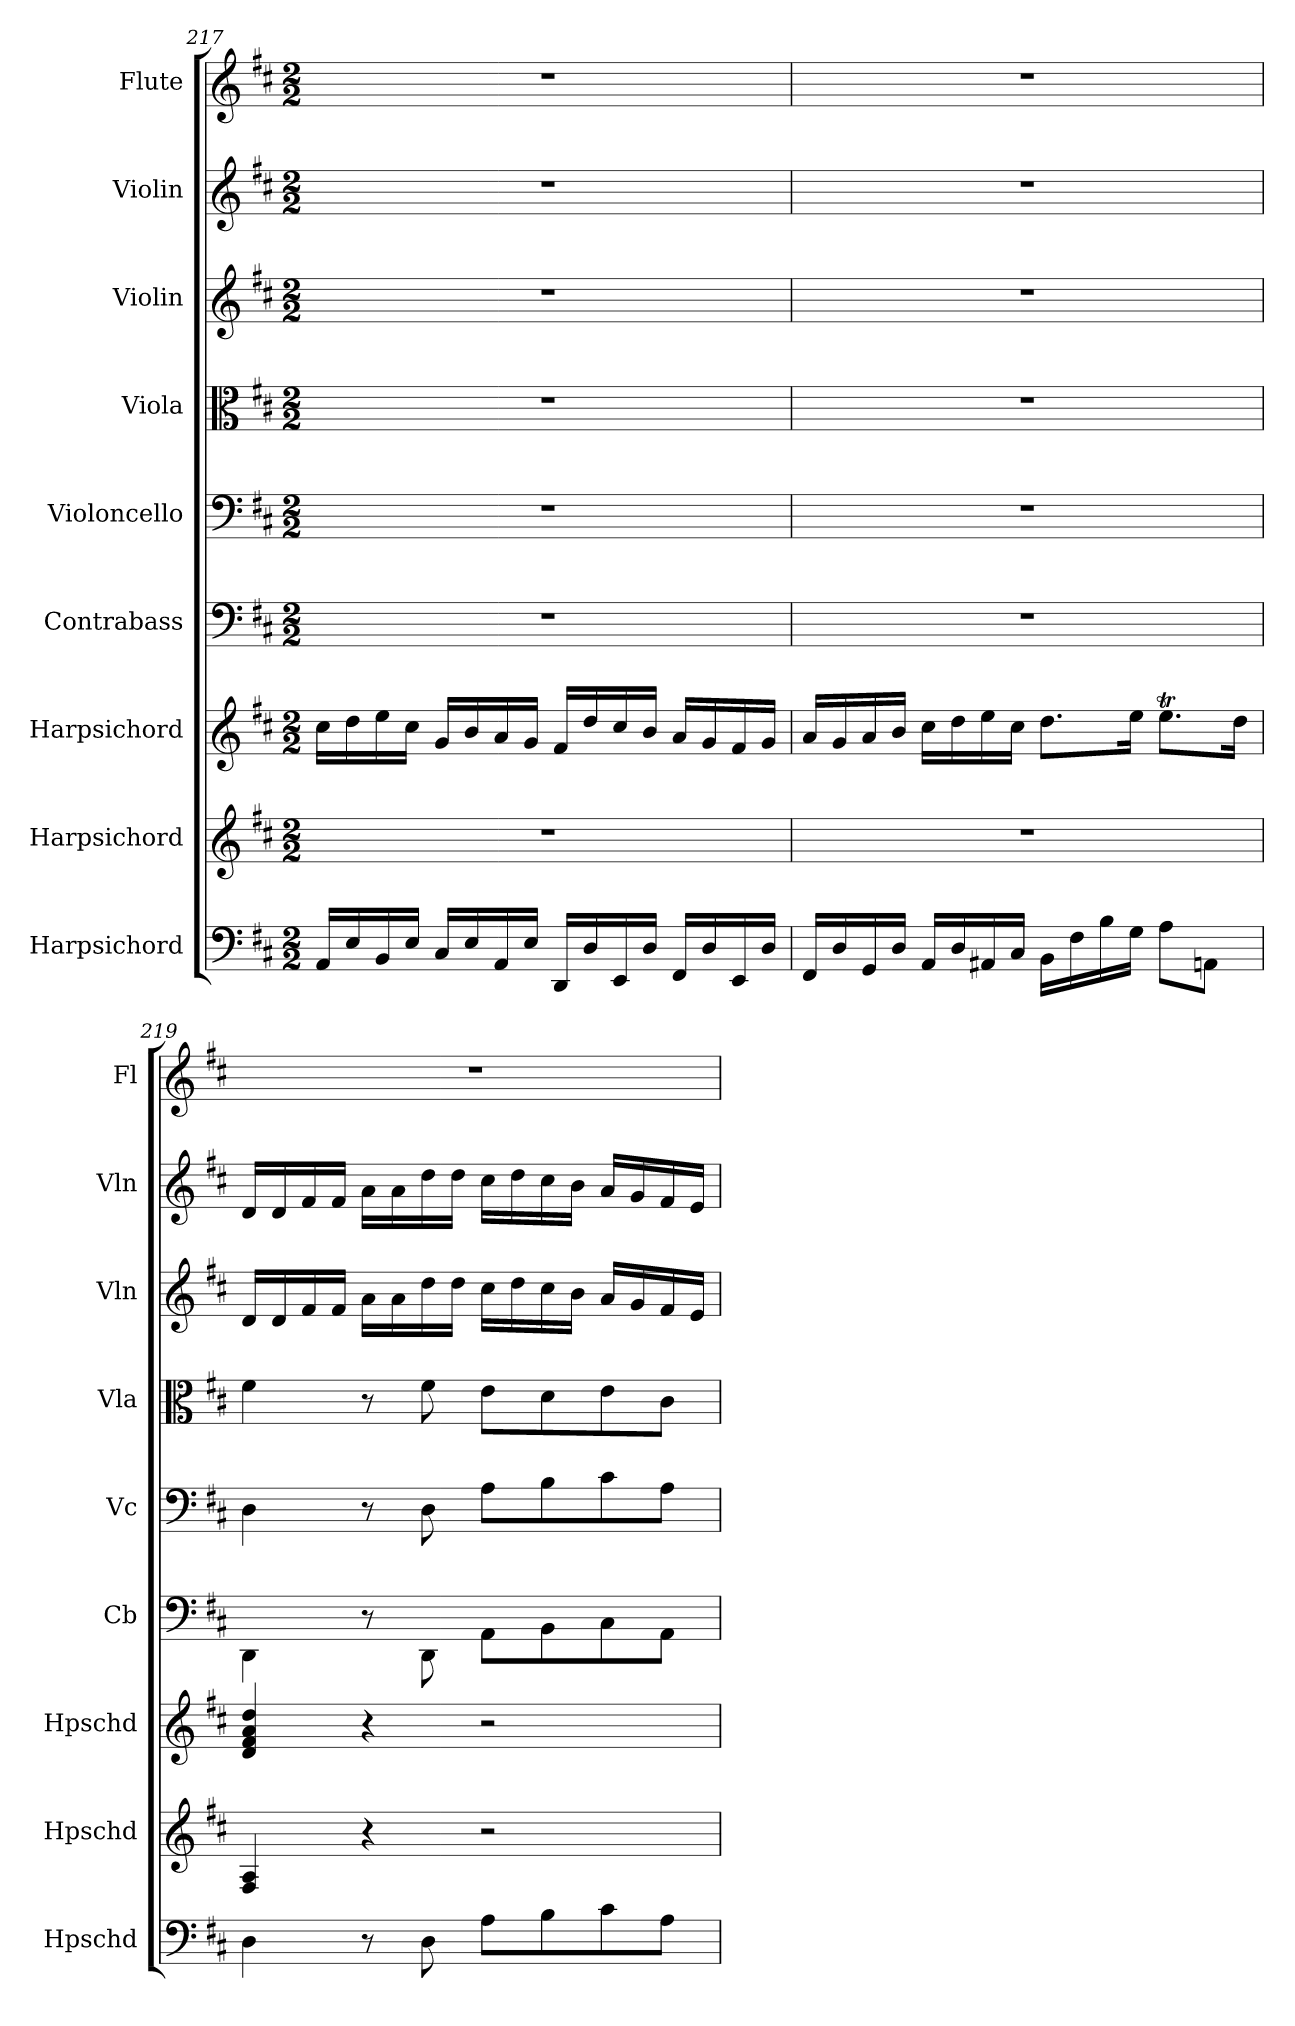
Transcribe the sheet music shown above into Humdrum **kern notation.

**kern	**kern	**kern	**kern	**kern	**kern	**kern	**kern	**kern
*part9	*part8	*part7	*part6	*part5	*part4	*part3	*part2	*part1
*staff9	*staff8	*staff7	*staff6	*staff5	*staff4	*staff3	*staff2	*staff1
*I"Harpsichord	*I"Harpsichord	*I"Harpsichord	*I"Contrabass	*I"Violoncello	*I"Viola	*I"Violin	*I"Violin	*I"Flute
*I'Hpschd	*I'Hpschd	*I'Hpschd	*I'Cb	*I'Vc	*I'Vla	*I'Vln	*I'Vln	*I'Fl
*clefF4	*clefG2	*clefG2	*clefF4	*clefF4	*clefC3	*clefG2	*clefG2	*clefG2
*k[f#c#]	*k[f#c#]	*k[f#c#]	*k[f#c#]	*k[f#c#]	*k[f#c#]	*k[f#c#]	*k[f#c#]	*k[f#c#]
*D:	*D:	*D:	*D:	*D:	*D:	*D:	*D:	*D:
*M2/2	*M2/2	*M2/2	*M2/2	*M2/2	*M2/2	*M2/2	*M2/2	*M2/2
=217	=217	=217	=217	=217	=217	=217	=217	=217
16AA/LL	1r	16cc#\LL	1r	1r	1r	1r	1r	1r
16E/	.	16dd\	.	.	.	.	.	.
16BB/	.	16ee\	.	.	.	.	.	.
16E/JJ	.	16cc#\JJ	.	.	.	.	.	.
16C#/LL	.	16g/LL	.	.	.	.	.	.
16E/	.	16b/	.	.	.	.	.	.
16AA/	.	16a/	.	.	.	.	.	.
16E/JJ	.	16g/JJ	.	.	.	.	.	.
16DD/LL	.	16f#/LL	.	.	.	.	.	.
16D/	.	16dd/	.	.	.	.	.	.
16EE/	.	16cc#/	.	.	.	.	.	.
16D/JJ	.	16b/JJ	.	.	.	.	.	.
16FF#/LL	.	16a/LL	.	.	.	.	.	.
16D/	.	16g/	.	.	.	.	.	.
16EE/	.	16f#/	.	.	.	.	.	.
16D/JJ	.	16g/JJ	.	.	.	.	.	.
=218	=218	=218	=218	=218	=218	=218	=218	=218
16FF#/LL	1r	16a/LL	1r	1r	1r	1r	1r	1r
16D/	.	16g/	.	.	.	.	.	.
16GG/	.	16a/	.	.	.	.	.	.
16D/JJ	.	16b/JJ	.	.	.	.	.	.
16AA/LL	.	16cc#\LL	.	.	.	.	.	.
16D/	.	16dd\	.	.	.	.	.	.
16AA#X/	.	16ee\	.	.	.	.	.	.
16C#/JJ	.	16cc#\JJ	.	.	.	.	.	.
16BB\LL	.	8.dd\L	.	.	.	.	.	.
16F#\	.	.	.	.	.	.	.	.
16B\	.	.	.	.	.	.	.	.
16G\JJ	.	16ee\Jk	.	.	.	.	.	.
8A\L	.	8.eeT\L	.	.	.	.	.	.
8AAn\J	.	.	.	.	.	.	.	.
.	.	16dd\Jk	.	.	.	.	.	.
=219	=219	=219	=219	=219	=219	=219	=219	=219
4D\	4F#/ 4A/	4d/ 4f#/ 4a/ 4dd/	4DD\	4D\	4f#\	16d/LL	16d/LL	1r
.	.	.	.	.	.	16d/	16d/	.
.	.	.	.	.	.	16f#/	16f#/	.
.	.	.	.	.	.	16f#/JJ	16f#/JJ	.
8r	4r	4r	8r	8r	8r	16a\LL	16a\LL	.
.	.	.	.	.	.	16a\	16a\	.
8D\	.	.	8DD\	8D\	8f#\	16dd\	16dd\	.
.	.	.	.	.	.	16dd\JJ	16dd\JJ	.
8A\L	2r	2r	8AA\L	8A\L	8e\L	16cc#\LL	16cc#\LL	.
.	.	.	.	.	.	16dd\	16dd\	.
8B\	.	.	8BB\	8B\	8d\	16cc#\	16cc#\	.
.	.	.	.	.	.	16b\JJ	16b\JJ	.
8c#\	.	.	8C#\	8c#\	8e\	16a/LL	16a/LL	.
.	.	.	.	.	.	16g/	16g/	.
8A\J	.	.	8AA\J	8A\J	8c#\J	16f#/	16f#/	.
.	.	.	.	.	.	16e/JJ	16e/JJ	.
=	=	=	=	=	=	=	=	=
*-	*-	*-	*-	*-	*-	*-	*-	*-
